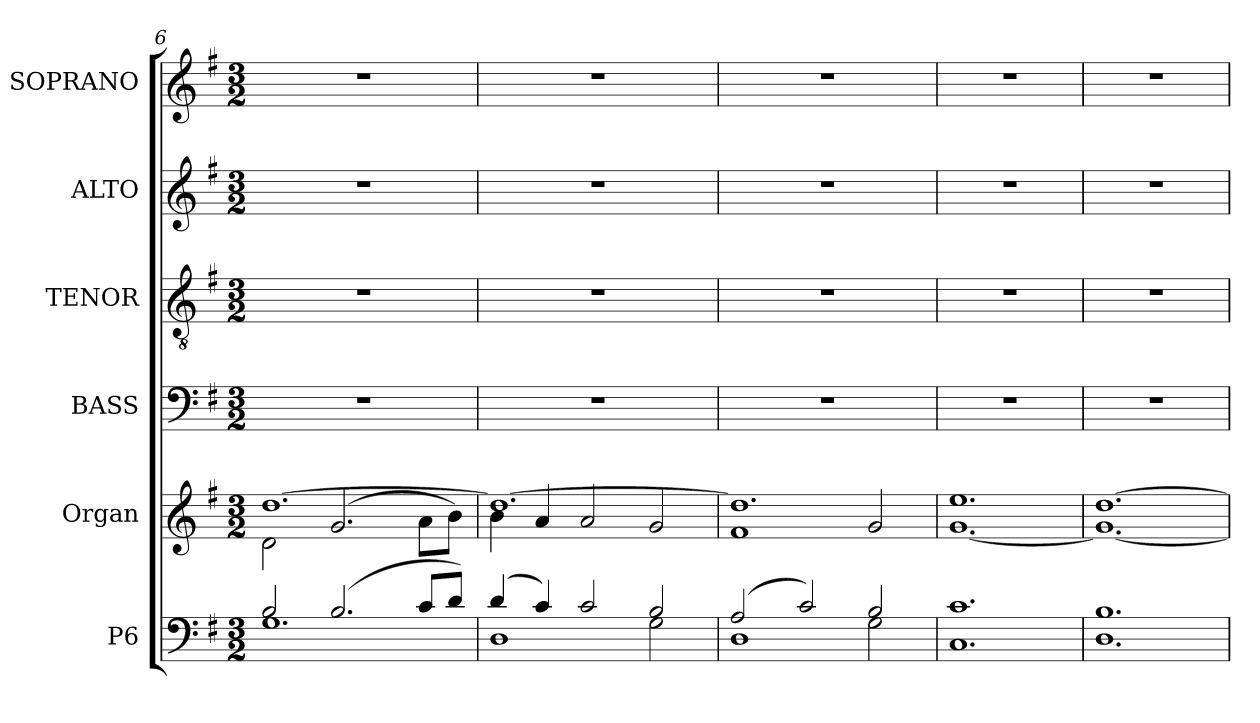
**kern	**kern	**kern	**kern	**kern	**kern
*part6	*part5	*part4	*part3	*part2	*part1
*staff6	*staff5	*staff4	*staff3	*staff2	*staff1
*I"P6	*I"Organ	*I"BASS	*I"TENOR	*I"ALTO	*I"SOPRANO
*	*I'A.	*I'B.	*I'T.	*I'A.	*I'S.
!!LO:LB:g=z
*clefF4	*clefG2	*clefF4	*clefGv2	*clefG2	*clefG2
*	*	*	*ITrd7c12	*	*
*k[f#]	*k[f#]	*k[f#]	*k[f#]	*k[f#]	*k[f#]
*G:	*G:	*G:	*G:	*G:	*G:
*M3/2	*M3/2	*M3/2	*M3/2	*M3/2	*M3/2
=6	=6	=6	=6	=6	=6
*^	*^	*	*	*	*
!	!	!	!	!LO:N:vis=1	!LO:N:vis=1	!LO:N:vis=1	!LO:N:vis=1
2Bi/	1.Gi	[1.ddi	2di\	1.r	1.r	1.r	1.r
(2.Bi/	.	.	(2.gi/	.	.	.	.
8ci/L	.	.	8ai\L	.	.	.	.
8di/J)	.	.	8bi\J)	.	.	.	.
=7	=7	=7	=7	=7	=7	=7	=7
!	!	!	!	!LO:N:vis=1	!LO:N:vis=1	!LO:N:vis=1	!LO:N:vis=1
(4di/	1Di	1.ddi_	4bi\	1.r	1.r	1.r	1.r
4ci/)	.	.	4ai/	.	.	.	.
2ci/	.	.	2ai/	.	.	.	.
2Bi/	2Gi\	.	2gi/	.	.	.	.
=8	=8	=8	=8	=8	=8	=8	=8
!	!	!	!	!LO:N:vis=1	!LO:N:vis=1	!LO:N:vis=1	!LO:N:vis=1
(2Ai/	1Di	1.ddi]	1f#i	1.r	1.r	1.r	1.r
2ci/)	.	.	.	.	.	.	.
2Bi/	2Gi\	.	2gi/	.	.	.	.
=9	=9	=9	=9	=9	=9	=9	=9
!	!	!	!	!LO:N:vis=1	!LO:N:vis=1	!LO:N:vis=1	!LO:N:vis=1
1.ci	1.Ci	1.eei	[1.gi	1.r	1.r	1.r	1.r
=10	=10	=10	=10	=10	=10	=10	=10
!	!	!	!	!LO:N:vis=1	!LO:N:vis=1	!LO:N:vis=1	!LO:N:vis=1
1.Bi	1.Di	[1.ddi	1.gi_	1.r	1.r	1.r	1.r
*v	*v	*	*	*	*	*	*
*	*v	*v	*	*	*	*
=	=	=	=	=	=
*-	*-	*-	*-	*-	*-
